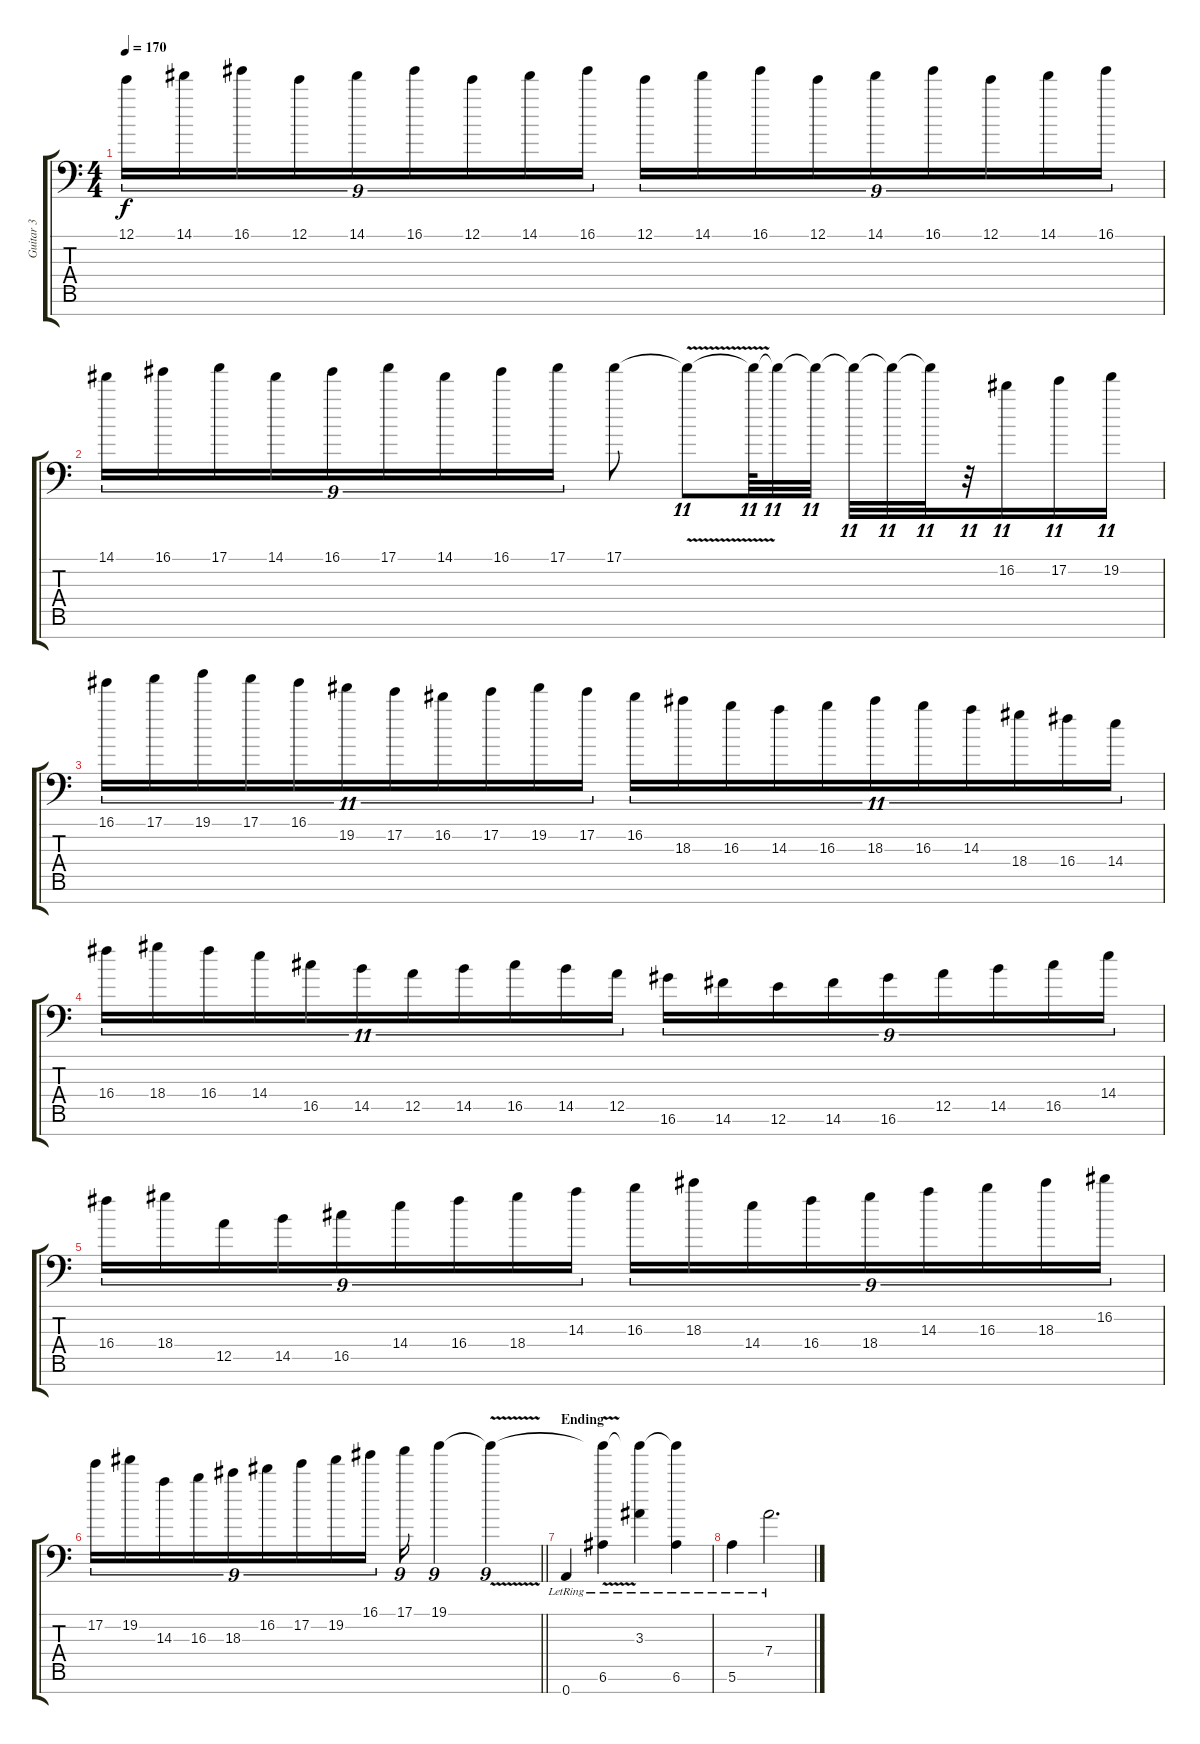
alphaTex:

\track ("Guitar 3" "Guitar 3") {instrument distortionguitar}
\staff {score tabs}
\tuning (E4 B3 G3 D3 A2 E2 A1) {hide}
\ts (4 4)
\tempo 170
\clef f4
\ks c
12.1.16{tu (9 8) dy f} 14.1.16{tu (9 8)} 16.1.16{tu (9 8)} 12.1.16{tu (9 8)} 14.1.16{tu (9 8)} 16.1.16{tu (9 8)} 12.1.16{tu (9 8)} 14.1.16{tu (9 8)} 16.1.16{tu (9 8)} 12.1.16{tu (9 8)} 14.1.16{tu (9 8)} 16.1.16{tu (9 8)} 12.1.16{tu (9 8)} 14.1.16{tu (9 8)} 16.1.16{tu (9 8)} 12.1.16{tu (9 8)} 14.1.16{tu (9 8)} 16.1.16{tu (9 8)} |
14.1.16{tu (9 8)} 16.1.16{tu (9 8)} 17.1.16{tu (9 8)} 14.1.16{tu (9 8)} 16.1.16{tu (9 8)} 17.1.16{tu (9 8)} 14.1.16{tu (9 8)} 16.1.16{tu (9 8)} 17.1.16{tu (9 8)} 17.1.8 17.1{v t}.8{tu (11 8)} 17.1{t}.64{tu (11 8)} 17.1{t}.32{tu (11 8)} 17.1{t}.32{tu (11 8)} 17.1{t}.32{tu (11 8)} 17.1{t}.32{tu (11 8)} 17.1{t}.32{tu (11 8)} r.32{tu (11 8)} 16.2.16{tu (11 8)} 17.2.16{tu (11 8)} 19.2.16{tu (11 8)} |
16.1.16{tu (11 8)} 17.1.16{tu (11 8)} 19.1.16{tu (11 8)} 17.1.16{tu (11 8)} 16.1.16{tu (11 8)} 19.2.16{tu (11 8)} 17.2.16{tu (11 8)} 16.2.16{tu (11 8)} 17.2.16{tu (11 8)} 19.2.16{tu (11 8)} 17.2.16{tu (11 8)} 16.2.16{tu (11 8)} 18.3.16{tu (11 8)} 16.3.16{tu (11 8)} 14.3.16{tu (11 8)} 16.3.16{tu (11 8)} 18.3.16{tu (11 8)} 16.3.16{tu (11 8)} 14.3.16{tu (11 8)} 18.4.16{tu (11 8)} 16.4.16{tu (11 8)} 14.4.16{tu (11 8)} |
16.4.16{tu (11 8)} 18.4.16{tu (11 8)} 16.4.16{tu (11 8)} 14.4.16{tu (11 8)} 16.5.16{tu (11 8)} 14.5.16{tu (11 8)} 12.5.16{tu (11 8)} 14.5.16{tu (11 8)} 16.5.16{tu (11 8)} 14.5.16{tu (11 8)} 12.5.16{tu (11 8)} 16.6.16{tu (9 8)} 14.6.16{tu (9 8)} 12.6.16{tu (9 8)} 14.6.16{tu (9 8)} 16.6.16{tu (9 8)} 12.5.16{tu (9 8)} 14.5.16{tu (9 8)} 16.5.16{tu (9 8)} 14.4.16{tu (9 8)} |
16.4.16{tu (9 8)} 18.4.16{tu (9 8)} 12.5.16{tu (9 8)} 14.5.16{tu (9 8)} 16.5.16{tu (9 8)} 14.4.16{tu (9 8)} 16.4.16{tu (9 8)} 18.4.16{tu (9 8)} 14.3.16{tu (9 8)} 16.3.16{tu (9 8)} 18.3.16{tu (9 8)} 14.4.16{tu (9 8)} 16.4.16{tu (9 8)} 18.4.16{tu (9 8)} 14.3.16{tu (9 8)} 16.3.16{tu (9 8)} 18.3.16{tu (9 8)} 16.2.16{tu (9 8)} |
\barLineRight lightlight
17.2.16{tu (9 8)} 19.2.16{tu (9 8)} 14.3.16{tu (9 8)} 16.3.16{tu (9 8)} 18.3.16{tu (9 8)} 16.2.16{tu (9 8)} 17.2.16{tu (9 8)} 19.2.16{tu (9 8)} 16.1.16{tu (9 8)} 17.1.16{tu (9 8)} 19.1.4{tu (9 8)} 19.1{v t}.4{tu (9 8)} |
\section ("" "Ending")
0.7{lr}.4 (19.1{t} 6.6{lr}).4 (19.1{t} 3.3{lr}).4 (19.1{t} 6.6{lr}).4 |
5.6{lr}.4 7.4{lr}.2{d}
